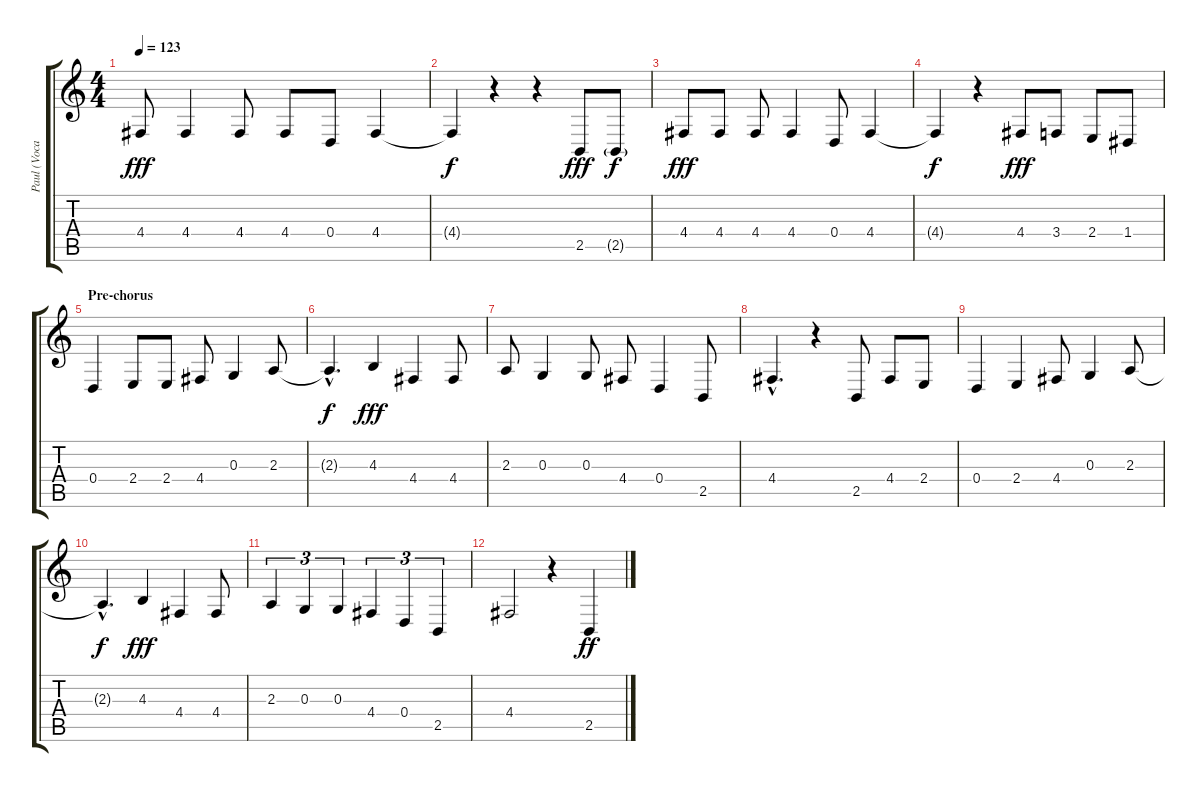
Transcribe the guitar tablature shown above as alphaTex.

\track ("Paul (Vocals)" "Paul (Voca") {instrument tenorsax}
\staff {score tabs}
\tuning (E4 B3 G3 D3 A2 E2) {hide}
\ts (4 4)
\tempo 123
\clef g2
\ks c
4.4.8{dy fff} 4.4.4 4.4.8 4.4.8 0.4.8 4.4.4 |
4.4{t}.4{dy f} r.4 r.4 2.5.8{dy fff} 2.5{g}.8{dy f} |
4.4.8{dy fff} 4.4.8 4.4.8 4.4.4 0.4.8 4.4.4 |
4.4{t}.4{dy f} r.4 4.4.8{dy fff} 3.4.8 2.4.8 1.4.8 |
\section ("" "Pre-chorus")
0.4.4 2.4.8 2.4.8 4.4.8 0.3.4 2.3.8 |
2.3{hac t}.4{d dy f} 4.3.4{dy fff} 4.4.4 4.4.8 |
2.3.8 0.3.4 0.3.8 4.4.8 0.4.4 2.5.8 |
4.4{hac}.4{d} r.4 2.5.8 4.4.8 2.4.8 |
0.4.4 2.4.4 4.4.8 0.3.4 2.3.8 |
2.3{hac t}.4{d dy f} 4.3.4{dy fff} 4.4.4 4.4.8 |
2.3.4{tu (3 2)} 0.3.4{tu (3 2)} 0.3.4{tu (3 2)} 4.4.4{tu (3 2)} 0.4.4{tu (3 2)} 2.5.4{tu (3 2)} |
4.4.2 r.4 2.5.4{dy ff}
